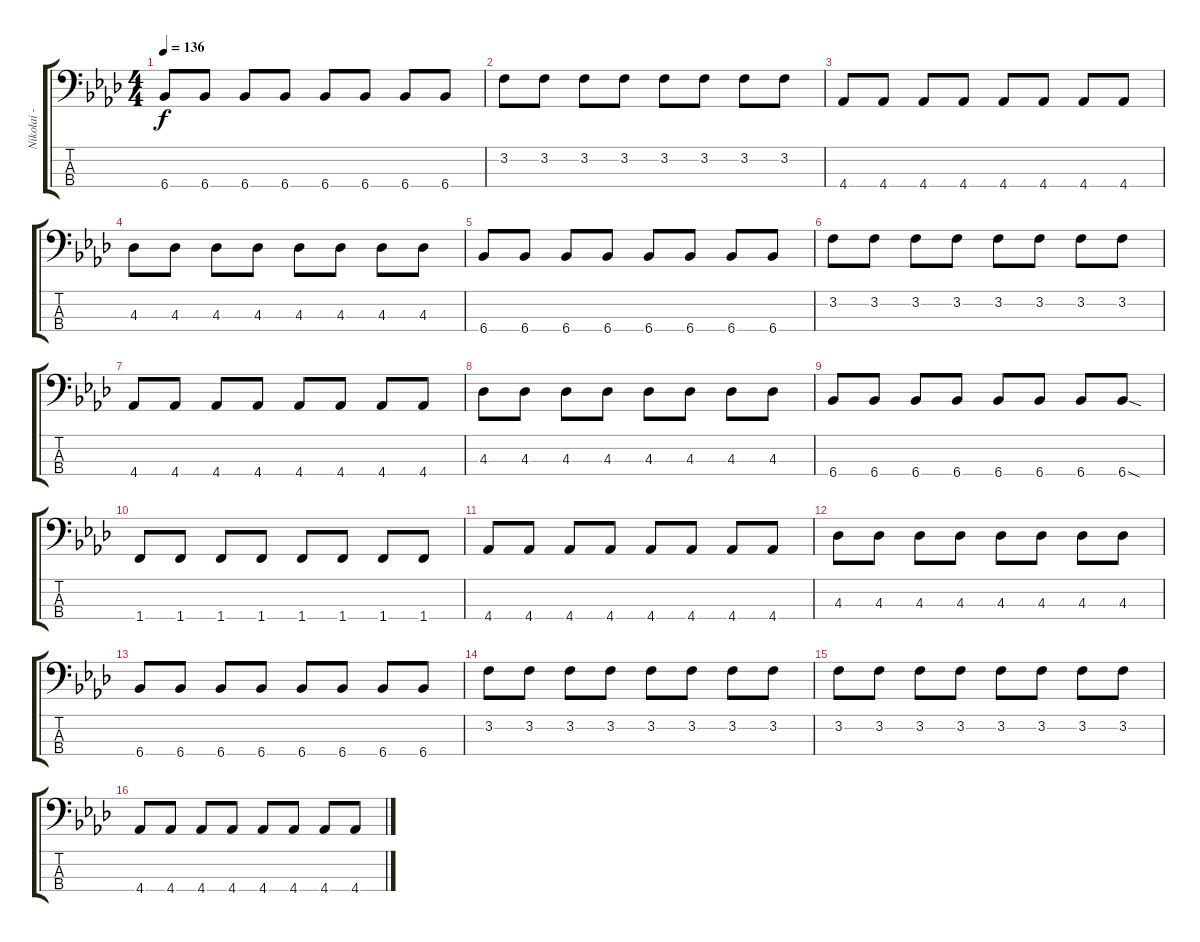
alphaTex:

\track ("Nikolai - Bass RSE" "Nikolai - ") {instrument electricbassfinger}
\staff {score tabs}
\tuning (G2 D2 A1 E1) {hide}
\ts (4 4)
\tempo 136
\clef f4
\ks ab
6.4.8{dy f} 6.4.8 6.4.8 6.4.8 6.4.8 6.4.8 6.4.8 6.4.8 |
3.2.8 3.2.8 3.2.8 3.2.8 3.2.8 3.2.8 3.2.8 3.2.8 |
4.4.8 4.4.8 4.4.8 4.4.8 4.4.8 4.4.8 4.4.8 4.4.8 |
4.3.8 4.3.8 4.3.8 4.3.8 4.3.8 4.3.8 4.3.8 4.3.8 |
6.4.8 6.4.8 6.4.8 6.4.8 6.4.8 6.4.8 6.4.8 6.4.8 |
3.2.8 3.2.8 3.2.8 3.2.8 3.2.8 3.2.8 3.2.8 3.2.8 |
4.4.8 4.4.8 4.4.8 4.4.8 4.4.8 4.4.8 4.4.8 4.4.8 |
4.3.8 4.3.8 4.3.8 4.3.8 4.3.8 4.3.8 4.3.8 4.3.8 |
6.4.8 6.4.8 6.4.8 6.4.8 6.4.8 6.4.8 6.4.8 6.4{sod}.8 |
1.4.8 1.4.8 1.4.8 1.4.8 1.4.8 1.4.8 1.4.8 1.4.8 |
4.4.8 4.4.8 4.4.8 4.4.8 4.4.8 4.4.8 4.4.8 4.4.8 |
4.3.8 4.3.8 4.3.8 4.3.8 4.3.8 4.3.8 4.3.8 4.3.8 |
6.4.8 6.4.8 6.4.8 6.4.8 6.4.8 6.4.8 6.4.8 6.4.8 |
3.2.8 3.2.8 3.2.8 3.2.8 3.2.8 3.2.8 3.2.8 3.2.8 |
3.2.8 3.2.8 3.2.8 3.2.8 3.2.8 3.2.8 3.2.8 3.2.8 |
4.4.8 4.4.8 4.4.8 4.4.8 4.4.8 4.4.8 4.4.8 4.4.8
